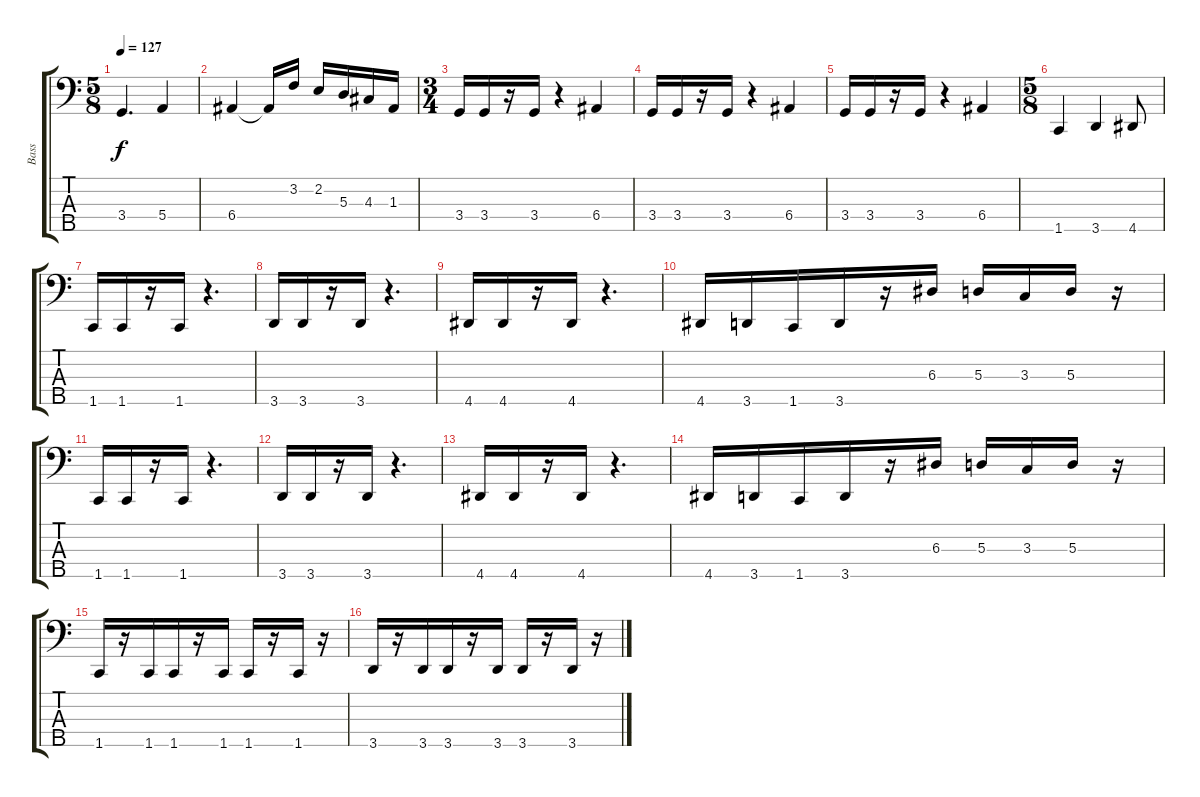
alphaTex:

\track ("Bass" "Bass") {instrument electricbassfinger}
\staff {score tabs}
\tuning (G2 D2 A1 E1 B0) {hide}
\ts (5 8)
\tempo 127
\clef f4
\ks c
3.4.4{d dy f} 5.4.4 |
6.4.4 6.4{t}.16 3.2.16 2.2.16 5.3.16 4.3.16 1.3.16 |
\ts (3 4)
3.4.16 3.4.16 r.16 3.4.16 r.4 6.4.4 |
3.4.16 3.4.16 r.16 3.4.16 r.4 6.4.4 |
3.4.16 3.4.16 r.16 3.4.16 r.4 6.4.4 |
\ts (5 8)
1.5.4 3.5.4 4.5.8 |
1.5.16 1.5.16 r.16 1.5.16 r.4{d} |
3.5.16 3.5.16 r.16 3.5.16 r.4{d} |
4.5.16 4.5.16 r.16 4.5.16 r.4{d} |
4.5.16 3.5.16 1.5.16 3.5.16 r.16 6.3.16 5.3.16 3.3.16 5.3.16 r.16 |
1.5.16 1.5.16 r.16 1.5.16 r.4{d} |
3.5.16 3.5.16 r.16 3.5.16 r.4{d} |
4.5.16 4.5.16 r.16 4.5.16 r.4{d} |
4.5.16 3.5.16 1.5.16 3.5.16 r.16 6.3.16 5.3.16 3.3.16 5.3.16 r.16 |
1.5.16 r.16 1.5.16 1.5.16 r.16 1.5.16 1.5.16 r.16 1.5.16 r.16 |
3.5.16 r.16 3.5.16 3.5.16 r.16 3.5.16 3.5.16 r.16 3.5.16 r.16
